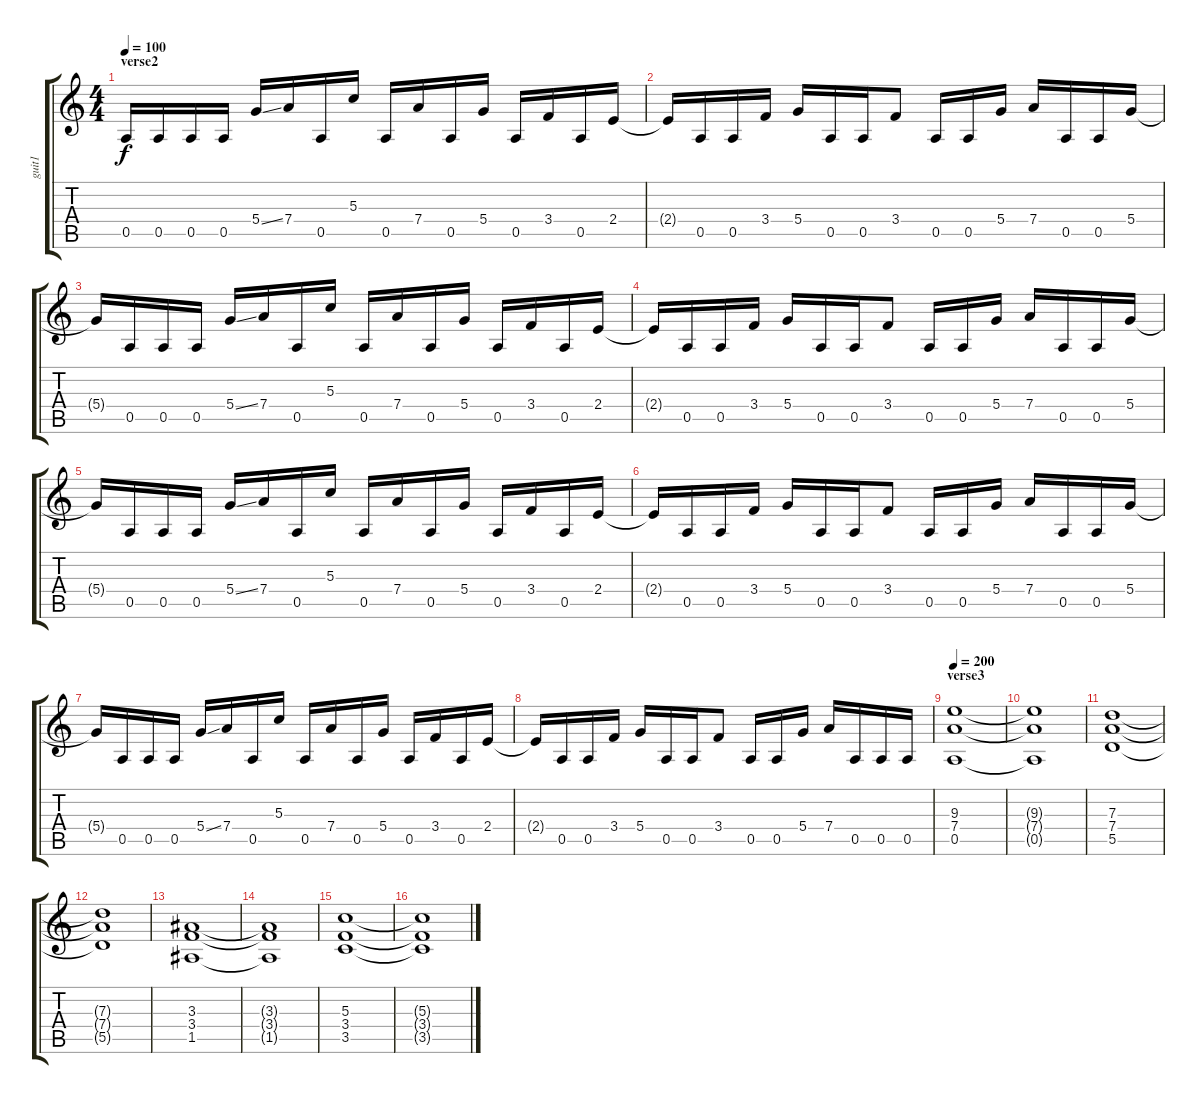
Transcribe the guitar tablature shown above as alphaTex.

\track ("guit1" "guit1") {instrument acousticguitarsteel}
\staff {score tabs}
\tuning (E4 B3 G3 D3 A2 D2) {hide}
\ts (4 4)
\section ("" "verse2")
\tempo 100
\clef g2
\ks c
0.5.16{dy f instrument distortionguitar} 0.5.16 0.5.16 0.5.16 5.4{ss}.16 7.4.16 0.5.16 5.3.16 0.5.16 7.4.16 0.5.16 5.4.16 0.5.16 3.4.16 0.5.16 2.4.16 |
2.4{t}.16 0.5.16 0.5.16 3.4.16 5.4.16 0.5.16 0.5.16 3.4.8 0.5.16 0.5.16 5.4.16 7.4.16 0.5.16 0.5.16 5.4.16 |
5.4{t}.16 0.5.16 0.5.16 0.5.16 5.4{ss}.16 7.4.16 0.5.16 5.3.16 0.5.16 7.4.16 0.5.16 5.4.16 0.5.16 3.4.16 0.5.16 2.4.16 |
2.4{t}.16 0.5.16 0.5.16 3.4.16 5.4.16 0.5.16 0.5.16 3.4.8 0.5.16 0.5.16 5.4.16 7.4.16 0.5.16 0.5.16 5.4.16 |
5.4{t}.16 0.5.16 0.5.16 0.5.16 5.4{ss}.16 7.4.16 0.5.16 5.3.16 0.5.16 7.4.16 0.5.16 5.4.16 0.5.16 3.4.16 0.5.16 2.4.16 |
2.4{t}.16 0.5.16 0.5.16 3.4.16 5.4.16 0.5.16 0.5.16 3.4.8 0.5.16 0.5.16 5.4.16 7.4.16 0.5.16 0.5.16 5.4.16 |
5.4{t}.16 0.5.16 0.5.16 0.5.16 5.4{ss}.16 7.4.16 0.5.16 5.3.16 0.5.16 7.4.16 0.5.16 5.4.16 0.5.16 3.4.16 0.5.16 2.4.16 |
2.4{t}.16 0.5.16 0.5.16 3.4.16 5.4.16 0.5.16 0.5.16 3.4.8 0.5.16 0.5.16 5.4.16 7.4.16 0.5.16 0.5.16 0.5.16 |
\section ("" "verse3")
\tempo 200
(9.3 7.4 0.5).1{instrument distortionguitar} |
(9.3{t} 7.4{t} 0.5{t}).1 |
(7.3 7.4 5.5).1 |
(7.3{t} 7.4{t} 5.5{t}).1 |
(3.3 3.4 1.5).1 |
(3.3{t} 3.4{t} 1.5{t}).1 |
(5.3 3.4 3.5).1 |
(5.3{t} 3.4{t} 3.5{t}).1
